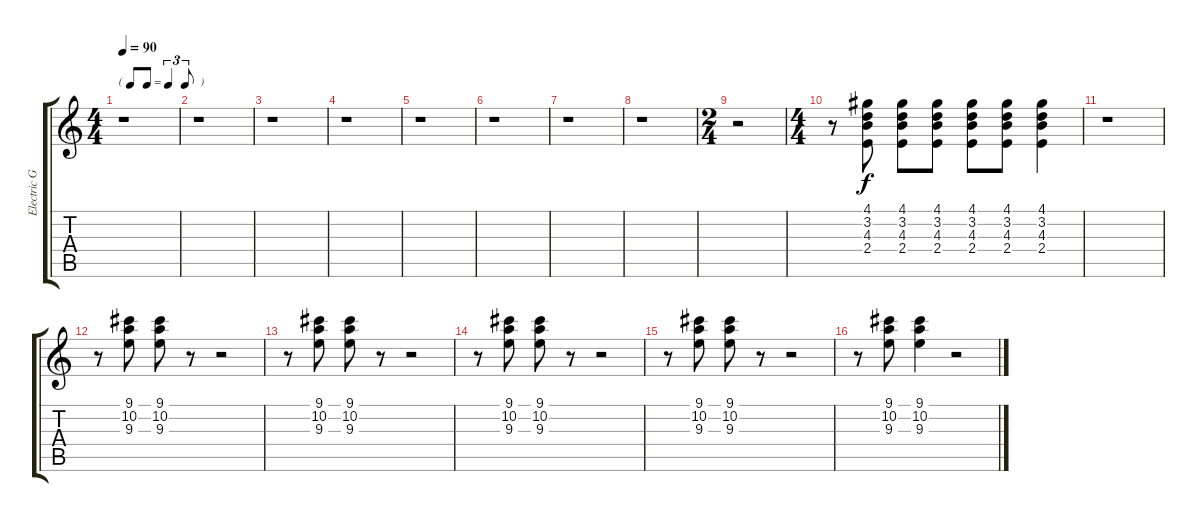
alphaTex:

\track ("Electric Guitar" "Electric G") {instrument overdrivenguitar}
\staff {score tabs}
\tuning (E4 B3 G3 D3 A2 E2) {hide}
\ts (4 4)
\tf triplet8th
\tempo 90
\clef g2
\ks c
r.1{dy f} |
r.1 |
r.1 |
r.1 |
r.1 |
r.1 |
r.1 |
r.1 |
\ts (2 4)
r.2 |
\ts (4 4)
r.8 (4.1 3.2 4.3 2.4).8 (4.1 3.2 4.3 2.4).8 (4.1 3.2 4.3 2.4).8 (4.1 3.2 4.3 2.4).8 (4.1 3.2 4.3 2.4).8 (4.1 3.2 4.3 2.4).4 |
r.1 |
r.8 (9.1 10.2 9.3).8 (9.1 10.2 9.3).8 r.8 r.2 |
r.8 (9.1 10.2 9.3).8 (9.1 10.2 9.3).8 r.8 r.2 |
r.8 (9.1 10.2 9.3).8 (9.1 10.2 9.3).8 r.8 r.2 |
r.8 (9.1 10.2 9.3).8 (9.1 10.2 9.3).8 r.8 r.2 |
r.8 (9.1 10.2 9.3).8 (9.1 10.2 9.3).4 r.2
